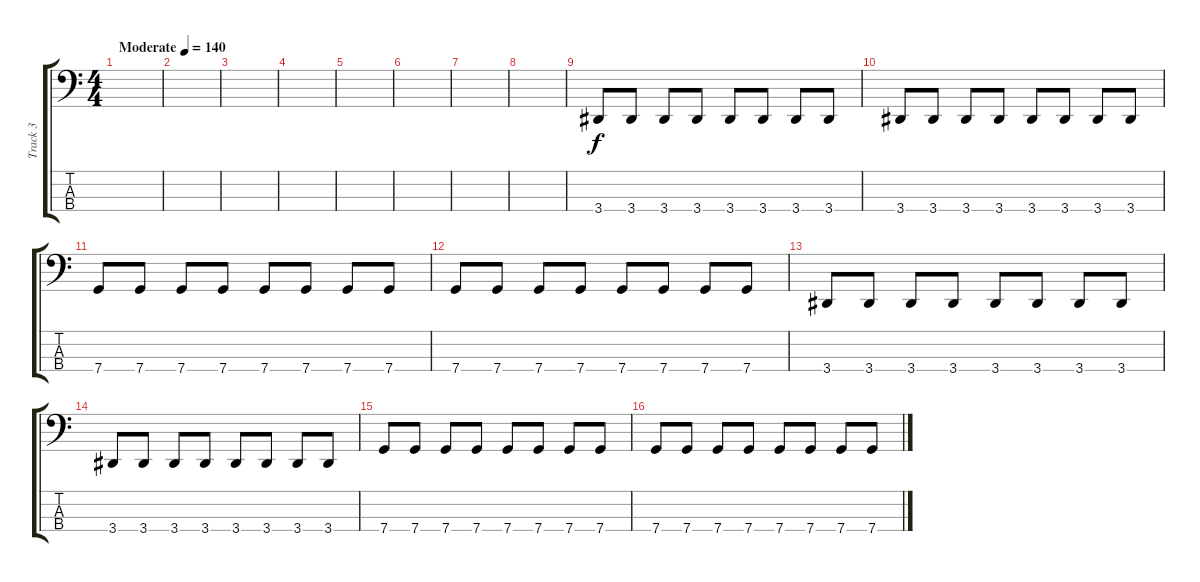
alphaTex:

\track ("Track 3" "Track 3") {instrument electricbasspick}
\staff {score tabs}
\tuning (F2 C2 G1 C1) {hide}
\ts (4 4)
\tempo (140 "Moderate")
\clef f4
\ks c
|
|
|
|
|
|
|
|
3.4.8 3.4.8 3.4.8 3.4.8 3.4.8 3.4.8 3.4.8 3.4.8 |
3.4.8 3.4.8 3.4.8 3.4.8 3.4.8 3.4.8 3.4.8 3.4.8 |
7.4.8 7.4.8 7.4.8 7.4.8 7.4.8 7.4.8 7.4.8 7.4.8 |
7.4.8 7.4.8 7.4.8 7.4.8 7.4.8 7.4.8 7.4.8 7.4.8 |
3.4.8 3.4.8 3.4.8 3.4.8 3.4.8 3.4.8 3.4.8 3.4.8 |
3.4.8 3.4.8 3.4.8 3.4.8 3.4.8 3.4.8 3.4.8 3.4.8 |
7.4.8 7.4.8 7.4.8 7.4.8 7.4.8 7.4.8 7.4.8 7.4.8 |
7.4.8 7.4.8 7.4.8 7.4.8 7.4.8 7.4.8 7.4.8 7.4.8
